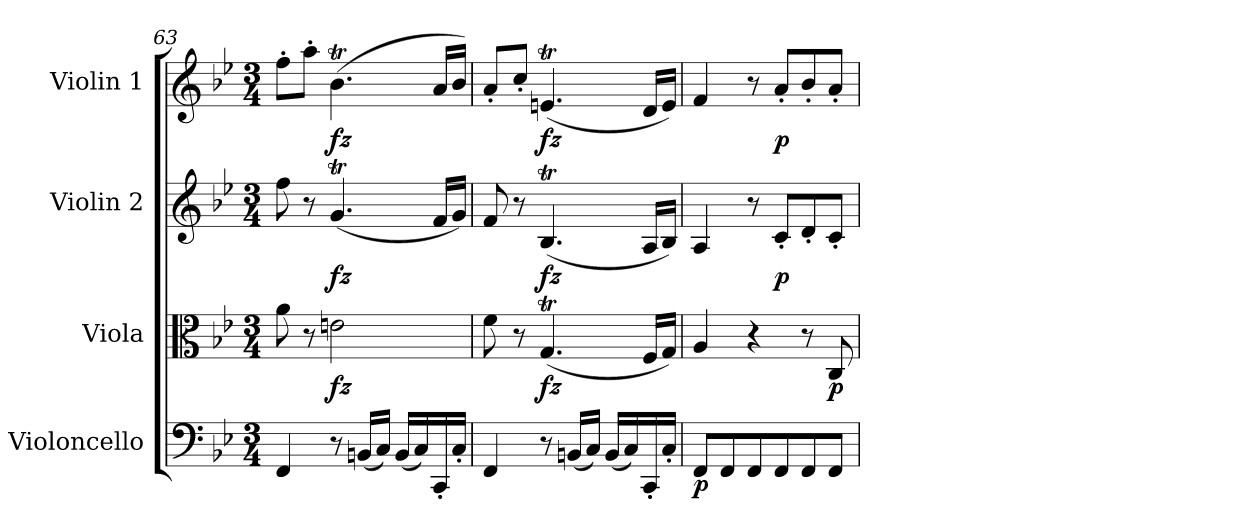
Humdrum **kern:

**kern	**dynam	**kern	**dynam	**kern	**dynam	**kern	**dynam
*part4	*part4	*part3	*part3	*part2	*part2	*part1	*part1
*staff4	*staff4	*staff3	*staff3	*staff2	*staff2	*staff1	*staff1
*I"Violoncello	*	*I"Viola	*	*I"Violin 2	*	*I"Violin 1	*
*I'Vc	*	*I'Vla	*	*I'Vln	*	*I'Vln	*
*clefF4	*	*clefC3	*	*clefG2	*	*clefG2	*
*k[b-e-]	*	*k[b-e-]	*	*k[b-e-]	*	*k[b-e-]	*
*M3/4	*	*M3/4	*	*M3/4	*	*M3/4	*
=63	=63	=63	=63	=63	=63	=63	=63
4FF/	.	8a\	.	8ff\	.	8ff'\L	.
.	.	8r	.	8r	.	8aa'\J	.
!	!	!	!LO:DY:b	!	!LO:DY:b	!	!LO:DY:b
8r	.	2en\	fz	(<4.gT/	fz	(>4.b-T\	fz
(<16BBn/LL	.	.	.	.	.	.	.
16C/JJ)	.	.	.	.	.	.	.
(<16BB/LL	.	.	.	.	.	.	.
16C/)	.	.	.	.	.	.	.
16CC'/	.	.	.	16f/LL	.	16a/LL	.
16C'/JJ	.	.	.	16g/JJ)	.	16b-/JJ)	.
!!LO:LB:g=z
=64	=64	=64	=64	=64	=64	=64	=64
4FF/	.	8f\	.	8f/	.	8a'/L	.
.	.	8r	.	8r	.	8cc'/J	.
!	!	!	!LO:DY:b	!	!LO:DY:b	!	!LO:DY:b
8r	.	(<4.GT/	fz	(<4.B-T/	fz	(<4.ent/	fz
(<16BBn/LL	.	.	.	.	.	.	.
16C/JJ)	.	.	.	.	.	.	.
(<16BB/LL	.	.	.	.	.	.	.
16C/)	.	.	.	.	.	.	.
16CC'/	.	16F/LL	.	16A/LL	.	16d/LL	.
16C'/JJ	.	16G/JJ)	.	16B-/JJ)	.	16e/JJ)	.
=65	=65	=65	=65	=65	=65	=65	=65
!	!LO:DY:b	!	!	!	!	!	!
8FF/L	p	4A/	.	4A/	.	4f/	.
8FF/	.	.	.	.	.	.	.
8FF/	.	4r	.	8r	.	8r	.
!	!	!	!	!	!LO:DY:b	!	!LO:DY:b
8FF/	.	.	.	8c'/L	p	8a'/L	p
8FF/	.	8r	.	8d'/	.	8b-'/	.
!	!	!	!LO:DY:b	!	!	!	!
8FF/J	.	8C/	p	8c'/J	.	8a'/J	.
=	=	=	=	=	=	=	=
*-	*-	*-	*-	*-	*-	*-	*-
